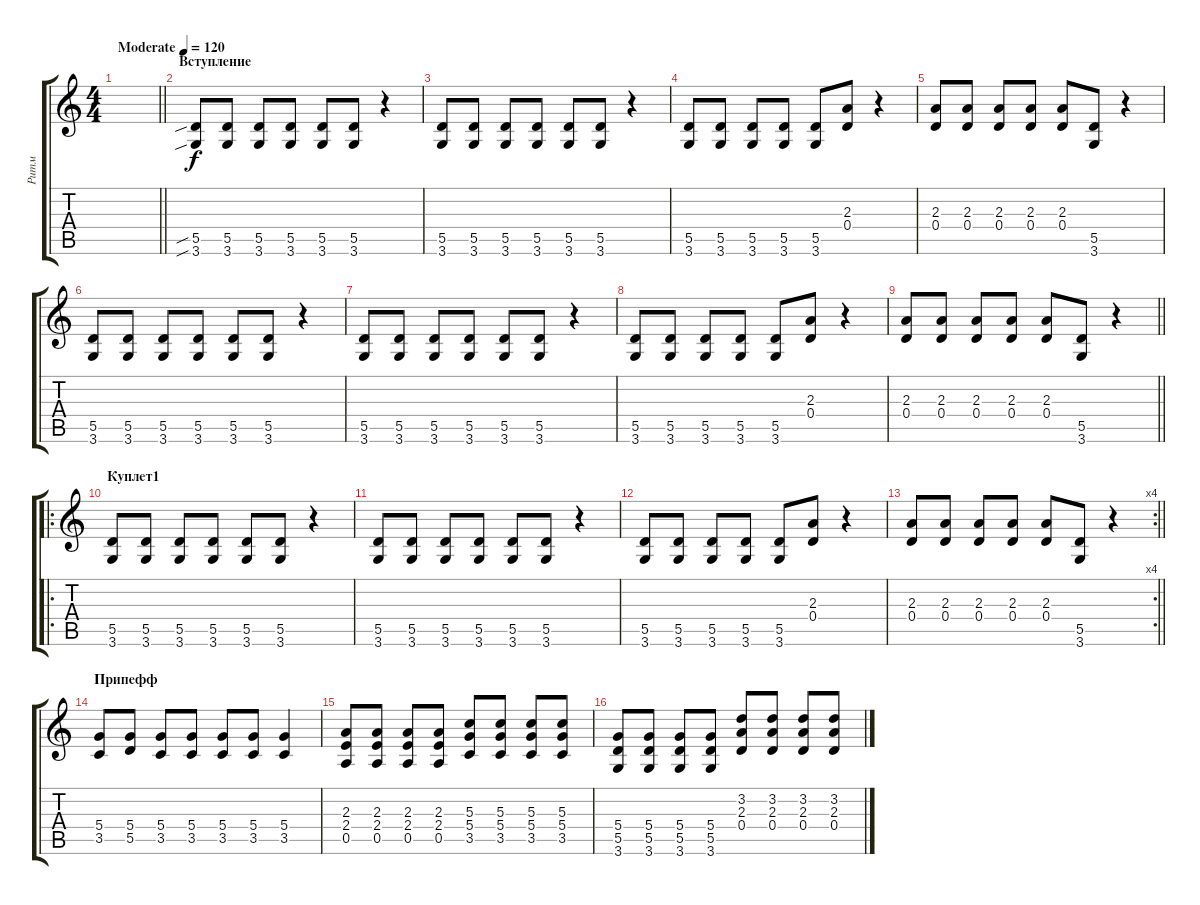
\track ("Ритм" "Ритм") {instrument overdrivenguitar}
\staff {score tabs}
\tuning (E4 B3 G3 D3 A2 E2) {hide}
\ts (4 4)
\tempo (120 "Moderate")
\clef g2
\barLineRight lightlight
\ks c
|
\section ("" "Вступление")
(5.5{sib} 3.6{sib}).8 (5.5 3.6).8 (5.5 3.6).8 (5.5 3.6).8 (5.5 3.6).8 (5.5 3.6).8 r.4 |
(5.5 3.6).8 (5.5 3.6).8 (5.5 3.6).8 (5.5 3.6).8 (5.5 3.6).8 (5.5 3.6).8 r.4 |
(5.5 3.6).8 (5.5 3.6).8 (5.5 3.6).8 (5.5 3.6).8 (5.5 3.6).8 (2.3 0.4).8 r.4 |
(2.3 0.4).8 (2.3 0.4).8 (2.3 0.4).8 (2.3 0.4).8 (2.3 0.4).8 (5.5 3.6).8 r.4 |
(5.5 3.6).8 (5.5 3.6).8 (5.5 3.6).8 (5.5 3.6).8 (5.5 3.6).8 (5.5 3.6).8 r.4 |
(5.5 3.6).8 (5.5 3.6).8 (5.5 3.6).8 (5.5 3.6).8 (5.5 3.6).8 (5.5 3.6).8 r.4 |
(5.5 3.6).8 (5.5 3.6).8 (5.5 3.6).8 (5.5 3.6).8 (5.5 3.6).8 (2.3 0.4).8 r.4 |
\barLineRight lightlight
(2.3 0.4).8 (2.3 0.4).8 (2.3 0.4).8 (2.3 0.4).8 (2.3 0.4).8 (5.5 3.6).8 r.4 |
\ro
\section ("" "Куплет1")
(5.5 3.6).8 (5.5 3.6).8 (5.5 3.6).8 (5.5 3.6).8 (5.5 3.6).8 (5.5 3.6).8 r.4 |
(5.5 3.6).8 (5.5 3.6).8 (5.5 3.6).8 (5.5 3.6).8 (5.5 3.6).8 (5.5 3.6).8 r.4 |
(5.5 3.6).8 (5.5 3.6).8 (5.5 3.6).8 (5.5 3.6).8 (5.5 3.6).8 (2.3 0.4).8 r.4 |
\rc 4
\barLineRight lightlight
(2.3 0.4).8 (2.3 0.4).8 (2.3 0.4).8 (2.3 0.4).8 (2.3 0.4).8 (5.5 3.6).8 r.4 |
\section ("" "Припефф")
(5.4 3.5).8 (5.4 5.5).8 (5.4 3.5).8 (5.4 3.5).8 (5.4 3.5).8 (5.4 3.5).8 (5.4 3.5).4 |
(2.3 2.4 0.5).8 (2.3 2.4 0.5).8 (2.3 2.4 0.5).8 (2.3 2.4 0.5).8 (5.3 5.4 3.5).8 (5.3 5.4 3.5).8 (5.3 5.4 3.5).8 (5.3 5.4 3.5).8 |
(5.4 5.5 3.6).8 (5.4 5.5 3.6).8 (5.4 5.5 3.6).8 (5.4 5.5 3.6).8 (3.2 2.3 0.4).8 (3.2 2.3 0.4).8 (3.2 2.3 0.4).8 (3.2 2.3 0.4).8
